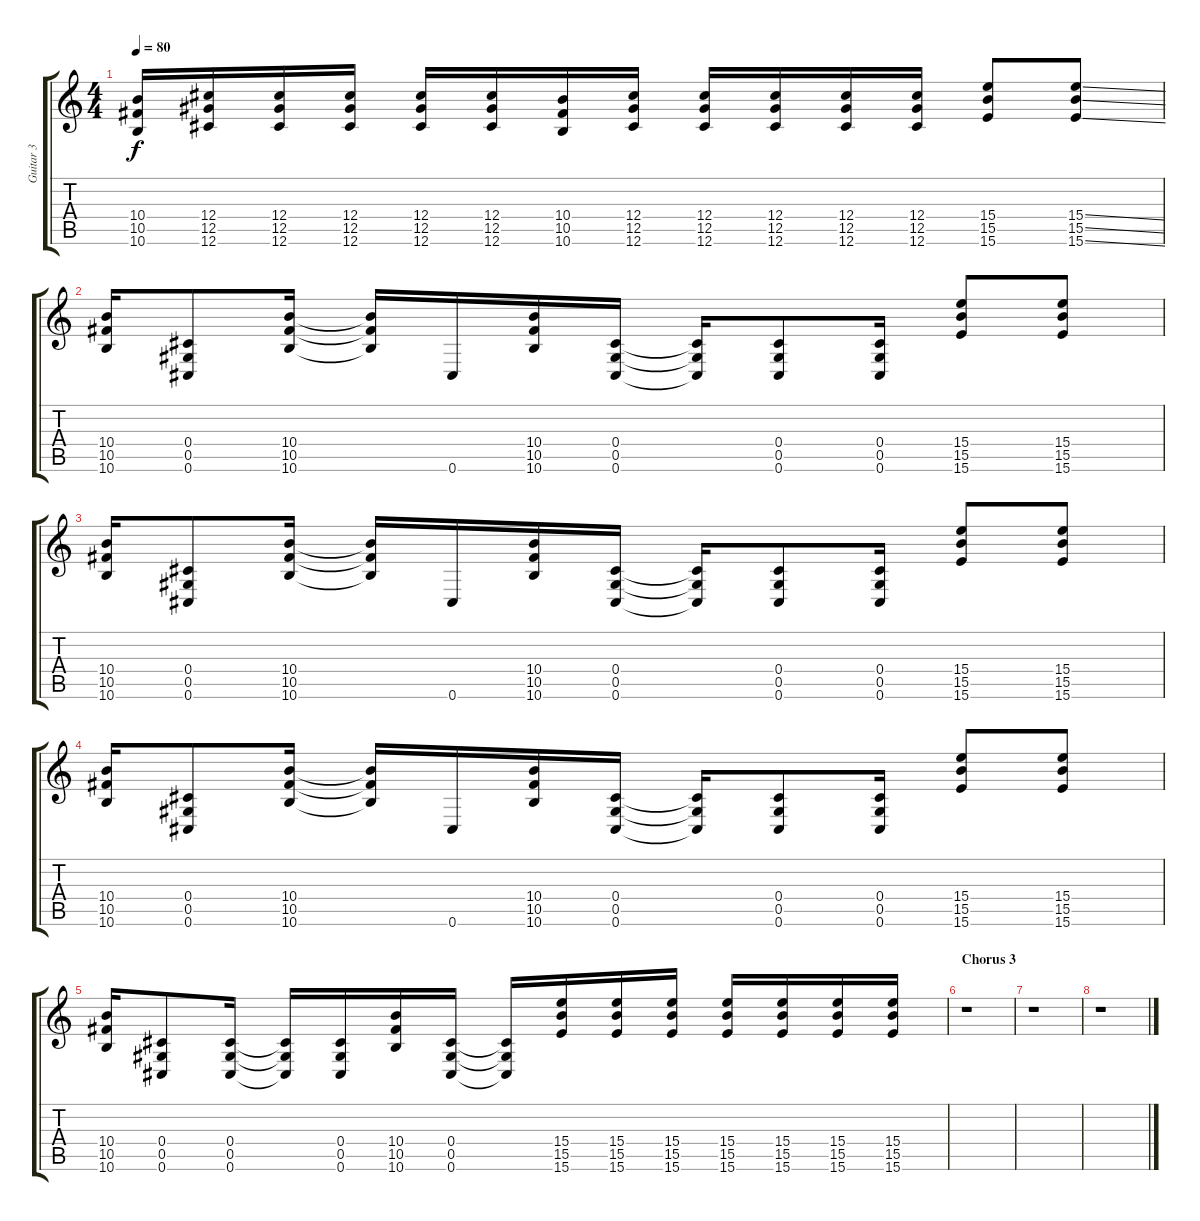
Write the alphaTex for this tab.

\track ("Guitar 3" "Guitar 3") {instrument distortionguitar}
\staff {score tabs}
\tuning (Eb4 Bb3 Gb3 Db3 Ab2 Db2) {hide}
\ts (4 4)
\tempo 80
\clef g2
\ks c
(10.4 10.5 10.6).16{dy f} (12.4 12.5 12.6).16 (12.4 12.5 12.6).16 (12.4 12.5 12.6).16 (12.4 12.5 12.6).16 (12.4 12.5 12.6).16 (10.4 10.5 10.6).16 (12.4 12.5 12.6).16 (12.4 12.5 12.6).16 (12.4 12.5 12.6).16 (12.4 12.5 12.6).16 (12.4 12.5 12.6).16 (15.4 15.5 15.6).8 (15.4{ss} 15.5{ss} 15.6{ss}).8 |
(10.4 10.5 10.6).16 (0.4 0.5 0.6).8 (10.4 10.5 10.6).16 (10.4{t} 10.5{t} 10.6{t}).16 0.6.16 (10.4 10.5 10.6).16 (0.4 0.5 0.6).16 (0.4{t} 0.5{t} 0.6{t}).16 (0.4 0.5 0.6).8 (0.4 0.5 0.6).16 (15.4 15.5 15.6).8 (15.4 15.5 15.6).8 |
(10.4 10.5 10.6).16 (0.4 0.5 0.6).8 (10.4 10.5 10.6).16 (10.4{t} 10.5{t} 10.6{t}).16 0.6.16 (10.4 10.5 10.6).16 (0.4 0.5 0.6).16 (0.4{t} 0.5{t} 0.6{t}).16 (0.4 0.5 0.6).8 (0.4 0.5 0.6).16 (15.4 15.5 15.6).8 (15.4 15.5 15.6).8 |
(10.4 10.5 10.6).16 (0.4 0.5 0.6).8 (10.4 10.5 10.6).16 (10.4{t} 10.5{t} 10.6{t}).16 0.6.16 (10.4 10.5 10.6).16 (0.4 0.5 0.6).16 (0.4{t} 0.5{t} 0.6{t}).16 (0.4 0.5 0.6).8 (0.4 0.5 0.6).16 (15.4 15.5 15.6).8 (15.4 15.5 15.6).8 |
(10.4 10.5 10.6).16 (0.4 0.5 0.6).8 (0.4 0.5 0.6).16 (0.4{t} 0.5{t} 0.6{t}).16 (0.4 0.5 0.6).16 (10.4 10.5 10.6).16 (0.4 0.5 0.6).16 (0.4{t} 0.5{t} 0.6{t}).16 (15.4 15.5 15.6).16 (15.4 15.5 15.6).16 (15.4 15.5 15.6).16 (15.4 15.5 15.6).16 (15.4 15.5 15.6).16 (15.4 15.5 15.6).16 (15.4 15.5 15.6).16 |
\section ("" "Chorus 3")
r.1 |
r.1 |
r.1
